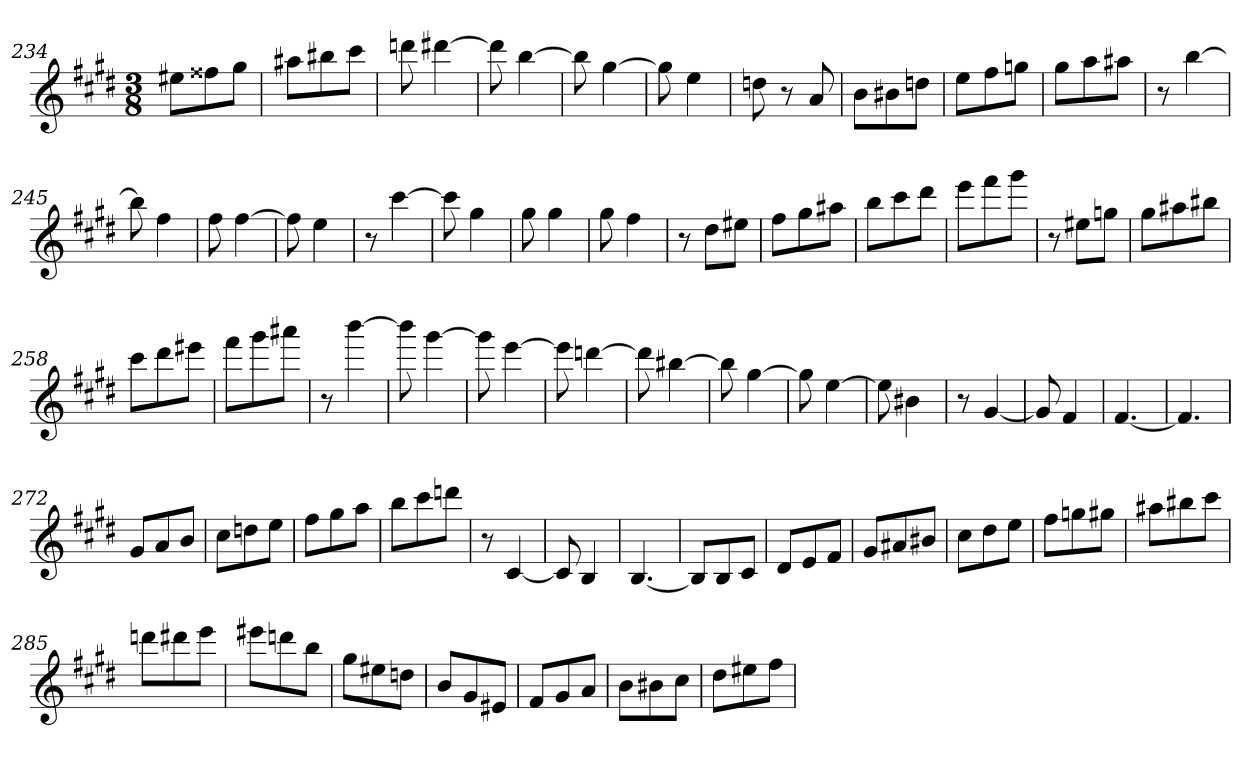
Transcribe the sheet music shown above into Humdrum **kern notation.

**kern
*part1
*staff1
*clefG2
*k[f#c#g#d#]
*E:
*M3/8
=234
8ee#X\L
8ff##X\
8gg#\J
=235
8aa#X\L
8bb#X\
8ccc#\J
=236
8dddn
[4ddd#X
=237
8ddd#]
[4bb
=238
8bb]
[4gg#
=239
8gg#]
4ee
=240
8ddn
8r
8a
=241
8b\L
8b#X\
8ddn\J
=242
8ee\L
8ff#\
8ggn\J
=243
8gg#\L
8aa\
8aa#X\J
=244
8r
[4bb
=245
8bb]
4ff#
=246
8ff#
[4ff#
=247
8ff#]
4ee
=248
8r
[4ccc#
=249
8ccc#]
4gg#
=250
8gg#
4gg#
=251
8gg#
4ff#
=252
8r
8dd#\L
8ee#X\J
=253
8ff#\L
8gg#\
8aa#X\J
=254
8bb\L
8ccc#\
8ddd#\J
=255
8eee\L
8fff#\
8ggg#\J
=256
8r
8ee#X\L
8ggn\J
=257
8gg#\L
8aa#X\
8bb#X\J
=258
8ccc#\L
8ddd#\
8eee#X\J
=259
8fff#\L
8ggg#\
8aaa#X\J
=260
8r
[4bbb
=261
8bbb]
[4ggg#
=262
8ggg#]
[4eee
=263
8eee]
[4dddn
=264
8ddd]
[4bb#X
=265
8bb#]
[4gg#
=266
8gg#]
[4ee
=267
8ee]
4b#X
=268
8r
[4g#
=269
8g#]
4f#
=270
[4.f#
=271
4.f#]
=272
8g#/L
8a/
8b/J
=273
8cc#\L
8ddn\
8ee\J
=274
8ff#\L
8gg#\
8aa\J
=275
8bb\L
8ccc#\
8dddn\J
=276
8r
[4c#
=277
8c#]
4B
=278
[4.B
=279
8B/L]
8B/
8c#/J
=280
8d#/L
8e/
8f#/J
=281
8g#/L
8a#X/
8b#X/J
=282
8cc#\L
8dd#\
8ee\J
=283
8ff#\L
8ggn\
8gg#X\J
=284
8aa#X\L
8bb#X\
8ccc#\J
=285
8dddn\L
8ddd#X\
8eee\J
=286
8eee#X\L
8dddn\
8bb\J
=287
8gg#\L
8ee#X\
8ddn\J
=288
8b/L
8g#/
8e#X/J
=289
8f#/L
8g#/
8a/J
=290
8b\L
8b#X\
8cc#\J
=291
8dd#\L
8ee#X\
8ff#\J
=
*-
